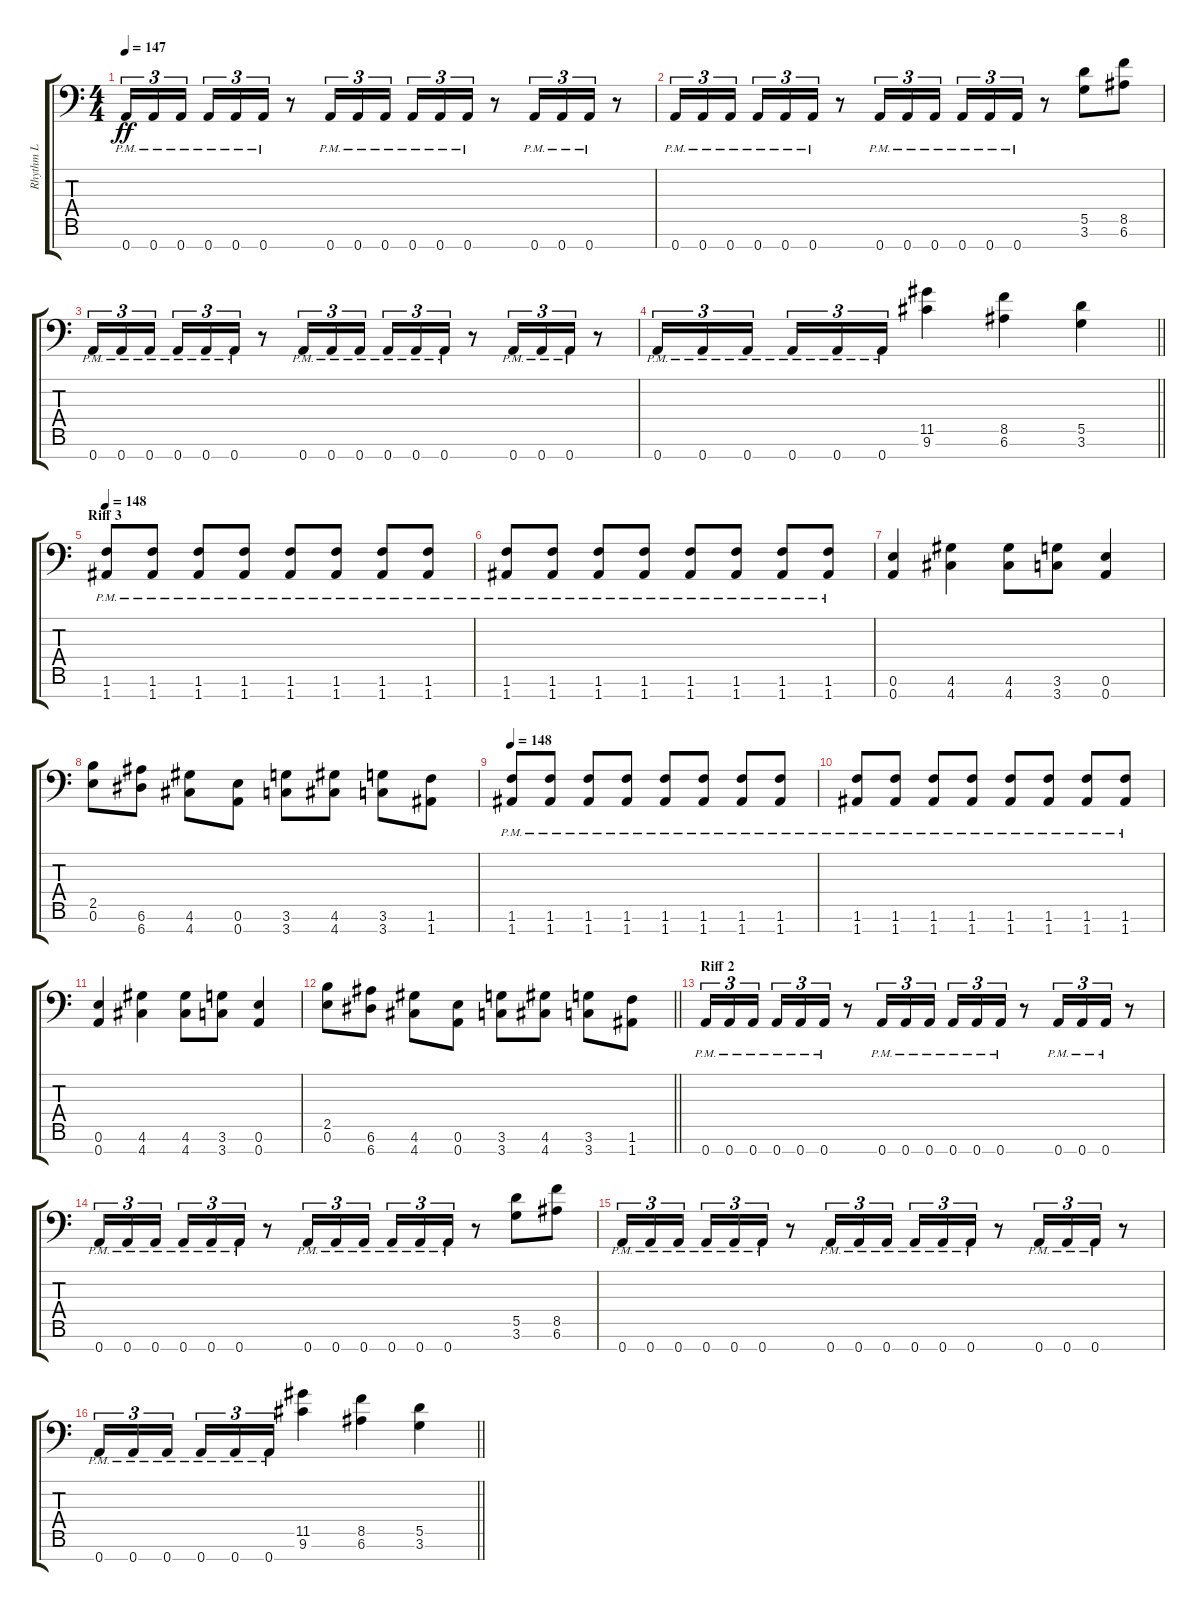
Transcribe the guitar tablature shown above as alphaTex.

\track ("Rhythm L" "Rhythm L") {instrument distortionguitar}
\staff {score tabs}
\tuning (E4 B3 G3 D3 A2 E2 A1) {hide}
\ts (4 4)
\tempo 147
\clef f4
\ks c
0.7{pm}.16{tu (3 2) dy ff} 0.7{pm}.16{tu (3 2)} 0.7{pm}.16{tu (3 2) beam splitsecondary} 0.7{pm}.16{tu (3 2)} 0.7{pm}.16{tu (3 2)} 0.7{pm}.16{tu (3 2)} r.8 0.7{pm}.16{tu (3 2)} 0.7{pm}.16{tu (3 2)} 0.7{pm}.16{tu (3 2)} 0.7{pm}.16{tu (3 2)} 0.7{pm}.16{tu (3 2)} 0.7{pm}.16{tu (3 2)} r.8 0.7{pm}.16{tu (3 2)} 0.7{pm}.16{tu (3 2)} 0.7{pm}.16{tu (3 2)} r.8 |
0.7{pm}.16{tu (3 2)} 0.7{pm}.16{tu (3 2)} 0.7{pm}.16{tu (3 2) beam splitsecondary} 0.7{pm}.16{tu (3 2)} 0.7{pm}.16{tu (3 2)} 0.7{pm}.16{tu (3 2)} r.8 0.7{pm}.16{tu (3 2)} 0.7{pm}.16{tu (3 2)} 0.7{pm}.16{tu (3 2)} 0.7{pm}.16{tu (3 2)} 0.7{pm}.16{tu (3 2)} 0.7{pm}.16{tu (3 2)} r.8 (5.5 3.6).8 (8.5 6.6).8 |
0.7{pm}.16{tu (3 2)} 0.7{pm}.16{tu (3 2)} 0.7{pm}.16{tu (3 2) beam splitsecondary} 0.7{pm}.16{tu (3 2)} 0.7{pm}.16{tu (3 2)} 0.7{pm}.16{tu (3 2)} r.8 0.7{pm}.16{tu (3 2)} 0.7{pm}.16{tu (3 2)} 0.7{pm}.16{tu (3 2)} 0.7{pm}.16{tu (3 2)} 0.7{pm}.16{tu (3 2)} 0.7{pm}.16{tu (3 2)} r.8 0.7{pm}.16{tu (3 2)} 0.7{pm}.16{tu (3 2)} 0.7{pm}.16{tu (3 2)} r.8 |
\barLineRight lightlight
0.7{pm}.16{tu (3 2)} 0.7{pm}.16{tu (3 2)} 0.7{pm}.16{tu (3 2) beam splitsecondary} 0.7{pm}.16{tu (3 2)} 0.7{pm}.16{tu (3 2)} 0.7{pm}.16{tu (3 2)} (11.5 9.6).4 (8.5 6.6).4 (5.5 3.6).4 |
\section ("" "Riff 3")
\tempo 148
(1.6{pm} 1.7{pm}).8 (1.6{pm} 1.7{pm}).8 (1.6{pm} 1.7{pm}).8 (1.6{pm} 1.7{pm}).8 (1.6{pm} 1.7{pm}).8 (1.6{pm} 1.7{pm}).8 (1.6{pm} 1.7{pm}).8 (1.6{pm} 1.7{pm}).8 |
(1.6{pm} 1.7{pm}).8 (1.6{pm} 1.7{pm}).8 (1.6{pm} 1.7{pm}).8 (1.6{pm} 1.7{pm}).8 (1.6{pm} 1.7{pm}).8 (1.6{pm} 1.7{pm}).8 (1.6{pm} 1.7{pm}).8 (1.6{pm} 1.7{pm}).8 |
(0.6 0.7).4 (4.6 4.7).4 (4.6 4.7).8 (3.6 3.7).8 (0.6 0.7).4 |
(2.5 0.6).8 (6.6 6.7).8 (4.6 4.7).8 (0.6 0.7).8 (3.6 3.7).8 (4.6 4.7).8 (3.6 3.7).8 (1.6 1.7).8 |
\tempo 148
(1.6{pm} 1.7{pm}).8 (1.6{pm} 1.7{pm}).8 (1.6{pm} 1.7{pm}).8 (1.6{pm} 1.7{pm}).8 (1.6{pm} 1.7{pm}).8 (1.6{pm} 1.7{pm}).8 (1.6{pm} 1.7{pm}).8 (1.6{pm} 1.7{pm}).8 |
(1.6{pm} 1.7{pm}).8 (1.6{pm} 1.7{pm}).8 (1.6{pm} 1.7{pm}).8 (1.6{pm} 1.7{pm}).8 (1.6{pm} 1.7{pm}).8 (1.6{pm} 1.7{pm}).8 (1.6{pm} 1.7{pm}).8 (1.6{pm} 1.7{pm}).8 |
(0.6 0.7).4 (4.6 4.7).4 (4.6 4.7).8 (3.6 3.7).8 (0.6 0.7).4 |
\barLineRight lightlight
(2.5 0.6).8 (6.6 6.7).8 (4.6 4.7).8 (0.6 0.7).8 (3.6 3.7).8 (4.6 4.7).8 (3.6 3.7).8 (1.6 1.7).8 |
\section ("" "Riff 2")
0.7{pm}.16{tu (3 2)} 0.7{pm}.16{tu (3 2)} 0.7{pm}.16{tu (3 2) beam splitsecondary} 0.7{pm}.16{tu (3 2)} 0.7{pm}.16{tu (3 2)} 0.7{pm}.16{tu (3 2)} r.8 0.7{pm}.16{tu (3 2)} 0.7{pm}.16{tu (3 2)} 0.7{pm}.16{tu (3 2)} 0.7{pm}.16{tu (3 2)} 0.7{pm}.16{tu (3 2)} 0.7{pm}.16{tu (3 2)} r.8 0.7{pm}.16{tu (3 2)} 0.7{pm}.16{tu (3 2)} 0.7{pm}.16{tu (3 2)} r.8 |
0.7{pm}.16{tu (3 2)} 0.7{pm}.16{tu (3 2)} 0.7{pm}.16{tu (3 2) beam splitsecondary} 0.7{pm}.16{tu (3 2)} 0.7{pm}.16{tu (3 2)} 0.7{pm}.16{tu (3 2)} r.8 0.7{pm}.16{tu (3 2)} 0.7{pm}.16{tu (3 2)} 0.7{pm}.16{tu (3 2)} 0.7{pm}.16{tu (3 2)} 0.7{pm}.16{tu (3 2)} 0.7{pm}.16{tu (3 2)} r.8 (5.5 3.6).8 (8.5 6.6).8 |
0.7{pm}.16{tu (3 2)} 0.7{pm}.16{tu (3 2)} 0.7{pm}.16{tu (3 2) beam splitsecondary} 0.7{pm}.16{tu (3 2)} 0.7{pm}.16{tu (3 2)} 0.7{pm}.16{tu (3 2)} r.8 0.7{pm}.16{tu (3 2)} 0.7{pm}.16{tu (3 2)} 0.7{pm}.16{tu (3 2)} 0.7{pm}.16{tu (3 2)} 0.7{pm}.16{tu (3 2)} 0.7{pm}.16{tu (3 2)} r.8 0.7{pm}.16{tu (3 2)} 0.7{pm}.16{tu (3 2)} 0.7{pm}.16{tu (3 2)} r.8 |
\barLineRight lightlight
0.7{pm}.16{tu (3 2)} 0.7{pm}.16{tu (3 2)} 0.7{pm}.16{tu (3 2) beam splitsecondary} 0.7{pm}.16{tu (3 2)} 0.7{pm}.16{tu (3 2)} 0.7{pm}.16{tu (3 2)} (11.5 9.6).4 (8.5 6.6).4 (5.5 3.6).4
